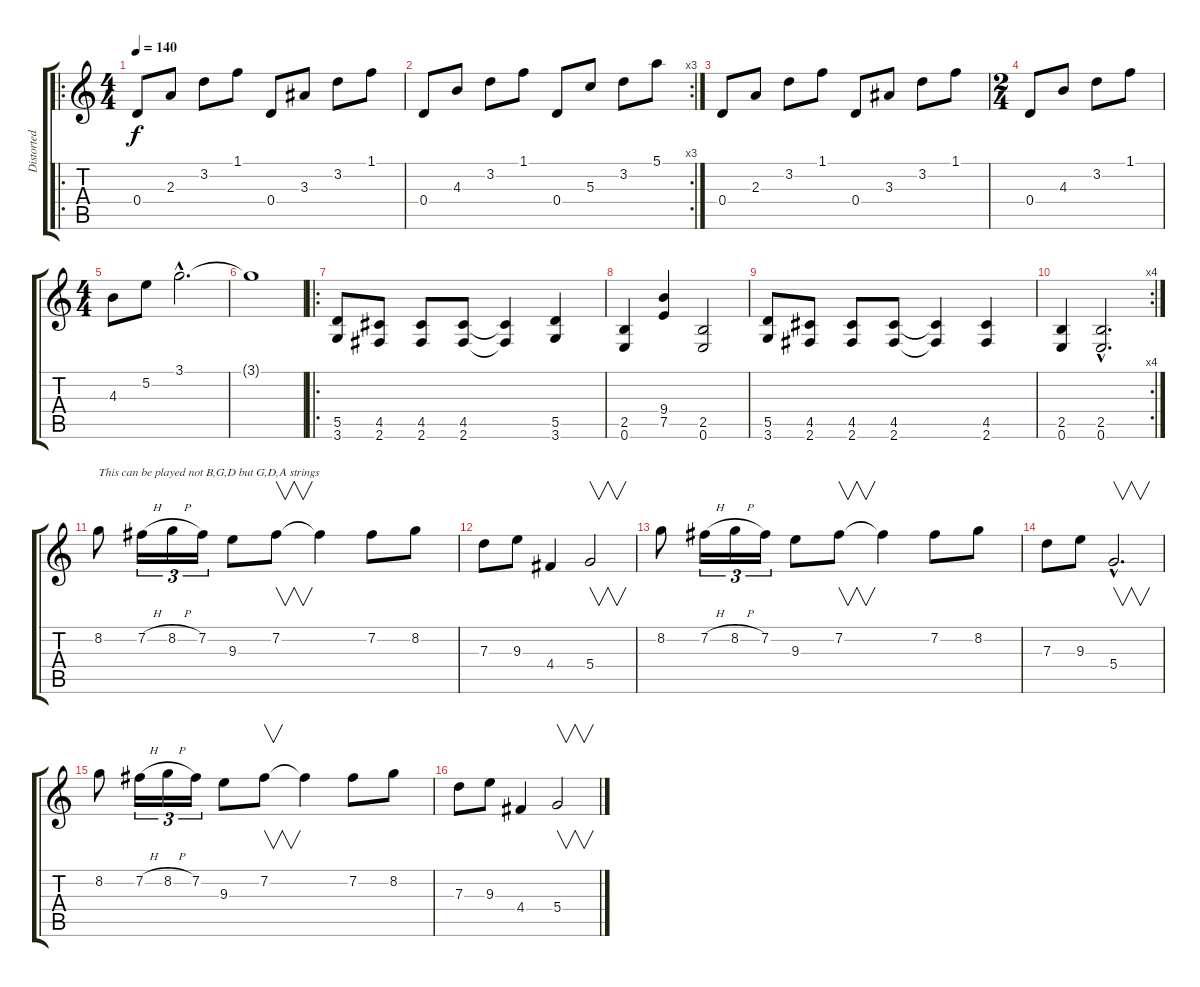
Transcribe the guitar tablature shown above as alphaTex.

\track ("Distorted Guitar 1" "Distorted ") {instrument distortionguitar}
\staff {score tabs}
\tuning (E4 B3 G3 D3 A2 E2) {hide}
\ro
\ts (4 4)
\tempo 140
\clef g2
\ks c
0.4.8{dy f} 2.3.8 3.2.8 1.1.8 0.4.8 3.3.8 3.2.8 1.1.8 |
\rc 3
0.4.8 4.3.8 3.2.8 1.1.8 0.4.8 5.3.8 3.2.8 5.1.8 |
0.4.8 2.3.8 3.2.8 1.1.8 0.4.8 3.3.8 3.2.8 1.1.8 |
\ts (2 4)
0.4.8 4.3.8 3.2.8 1.1.8 |
\ts (4 4)
4.3.8 5.2.8 3.1{hac}.2{d} |
3.1{t}.1 |
\ro
(5.5 3.6).8 (4.5 2.6).8 (4.5 2.6).8 (4.5 2.6).8 (4.5{t} 2.6{t}).4 (5.5 3.6).4 |
(2.5 0.6).4 (9.4 7.5).4 (2.5 0.6).2 |
(5.5 3.6).8 (4.5 2.6).8 (4.5 2.6).8 (4.5 2.6).8 (4.5{t} 2.6{t}).4 (4.5 2.6).4 |
\rc 4
(2.5 0.6).4 (2.5{hac} 0.6{hac}).2{d} |
8.2.8{txt "This can be played not B,G,D but G,D,A strings "} 7.2{h}.16{tu (3 2)} 8.2{h}.16{tu (3 2)} 7.2.16{tu (3 2)} 9.3.8 7.2.8{v} 7.2{t}.4 7.2.8 8.2.8 |
7.3.8 9.3.8 4.4.4 5.4.2{v} |
8.2.8 7.2{h}.16{tu (3 2)} 8.2{h}.16{tu (3 2)} 7.2.16{tu (3 2)} 9.3.8 7.2.8{v} 7.2{t}.4 7.2.8 8.2.8 |
7.3.8 9.3.8 5.4{hac}.2{v d} |
8.2.8 7.2{h}.16{tu (3 2)} 8.2{h}.16{tu (3 2)} 7.2.16{tu (3 2)} 9.3.8 7.2.8{v} 7.2{t}.4 7.2.8 8.2.8 |
7.3.8 9.3.8 4.4.4 5.4.2{v}
